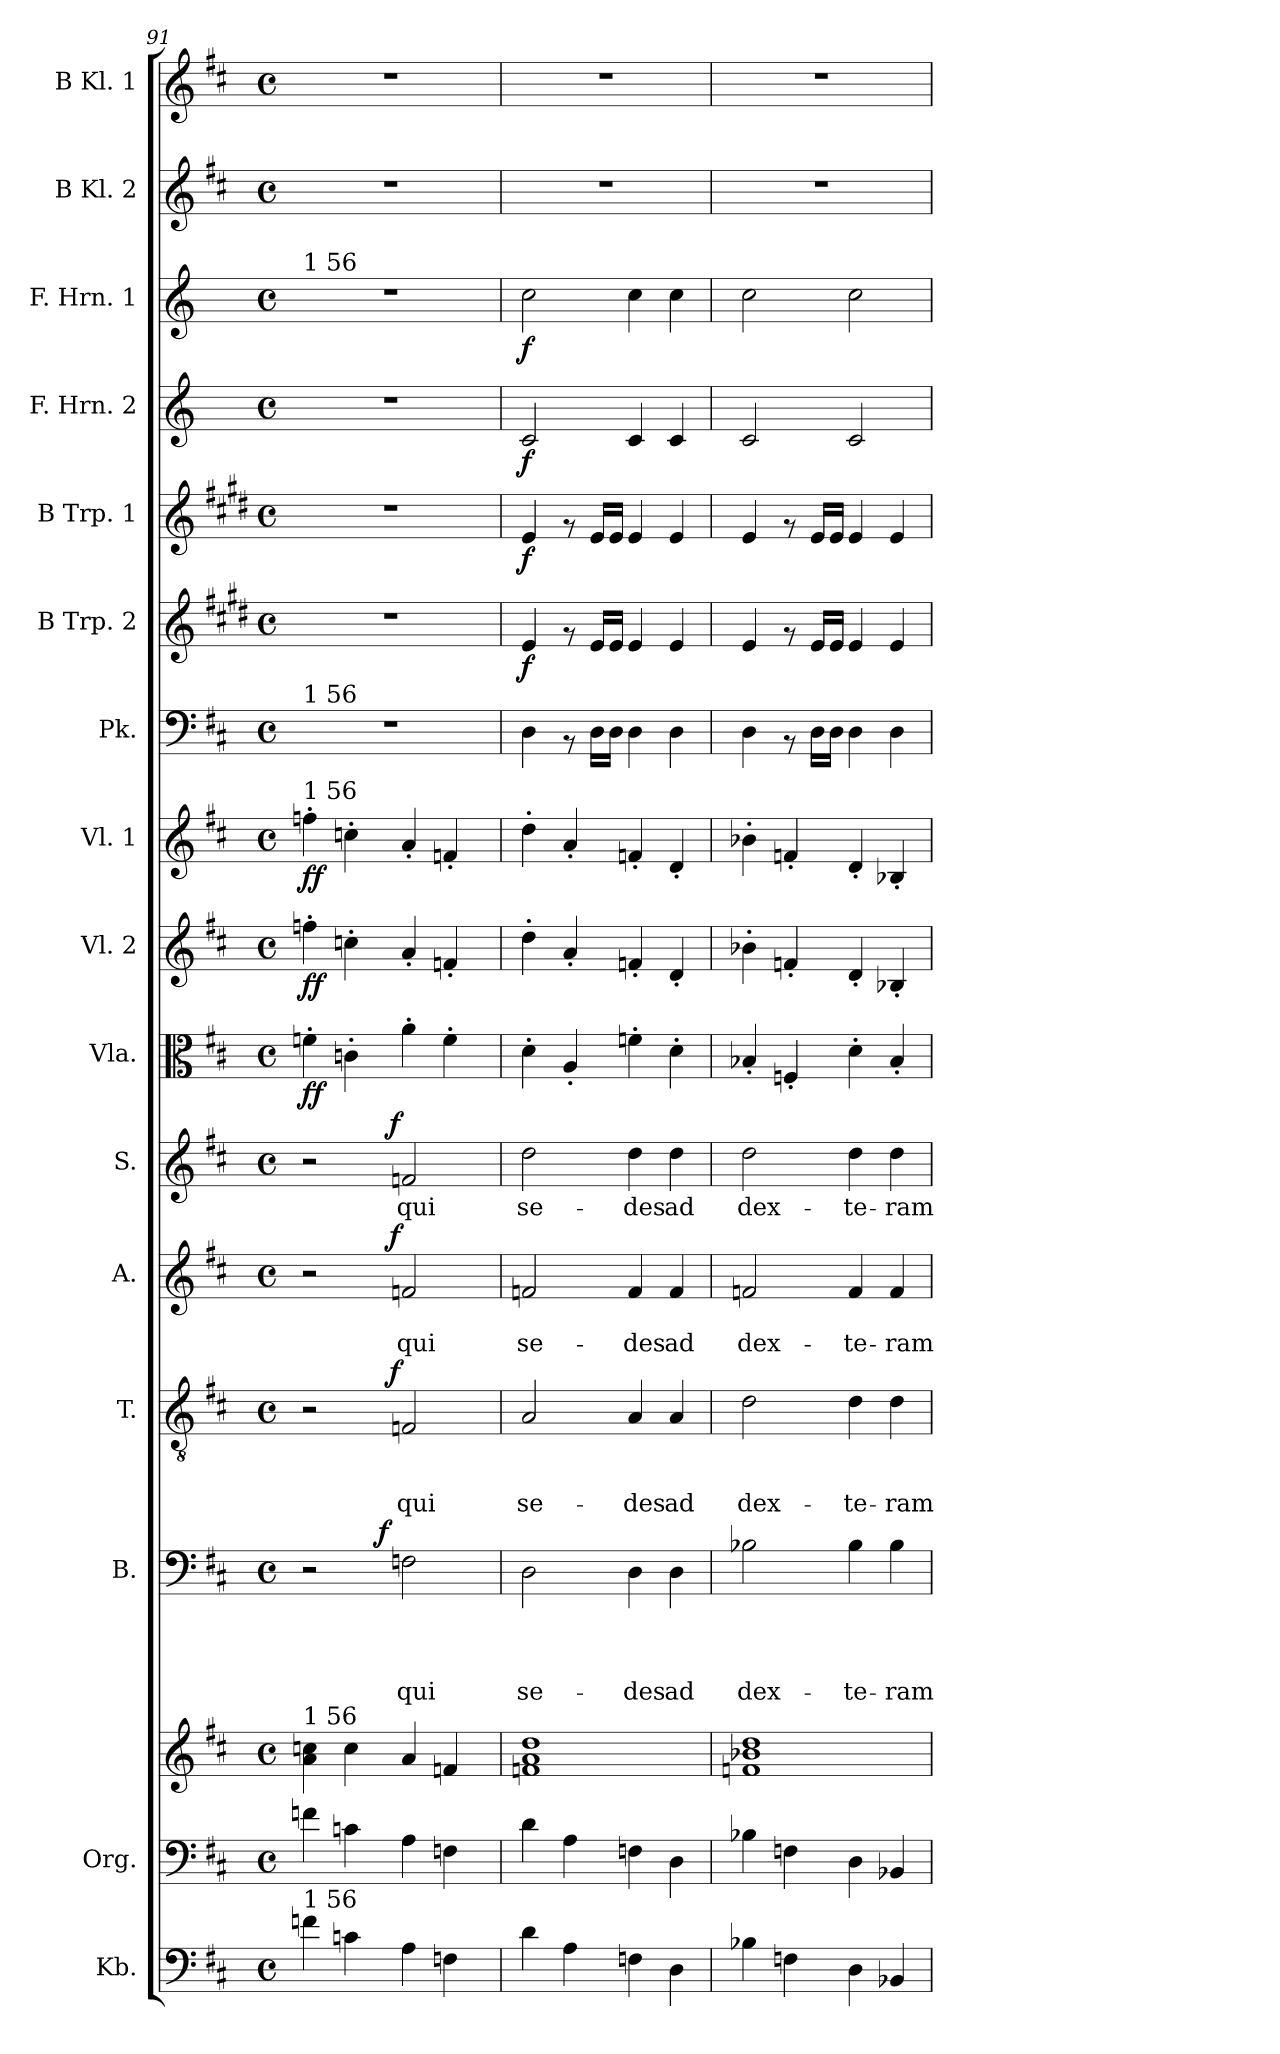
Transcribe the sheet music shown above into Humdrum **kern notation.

**kern	**kern	**kern	**kern	**text	**text	**text	**text	**dynam	**kern	**text	**text	**text	**dynam	**kern	**text	**text	**dynam	**kern	**text	**dynam	**kern	**dynam	**kern	**dynam	**kern	**dynam	**kern	**kern	**dynam	**kern	**dynam	**kern	**dynam	**kern	**dynam	**kern	**kern
*part16	*part15	*part15	*part14	*part14	*part14	*part14	*part14	*part14	*part13	*part13	*part13	*part13	*part13	*part12	*part12	*part12	*part12	*part11	*part11	*part11	*part10	*part10	*part9	*part9	*part8	*part8	*part7	*part6	*part6	*part5	*part5	*part4	*part4	*part3	*part3	*part2	*part1
*staff17	*staff16	*staff15	*staff14	*staff14	*staff14	*staff14	*staff14	*staff14	*staff13	*staff13	*staff13	*staff13	*staff13	*staff12	*staff12	*staff12	*staff12	*staff11	*staff11	*staff11	*staff10	*staff10	*staff9	*staff9	*staff8	*staff8	*staff7	*staff6	*staff6	*staff5	*staff5	*staff4	*staff4	*staff3	*staff3	*staff2	*staff1
*I"Kb.	*I"Org.	*	*I"B.	*	*	*	*	*	*I"T.	*	*	*	*	*I"A.	*	*	*	*I"S.	*	*	*I"Vla.	*	*I"Vl. 2	*	*I"Vl. 1	*	*I"Pk.	*I"B Trp. 2	*	*I"B Trp. 1	*	*I"F. Hrn. 2	*	*I"F. Hrn. 1	*	*I"B Kl. 2	*I"B Kl. 1
*I'Kb.	*	*	*I'B.	*	*	*	*	*	*I'T.	*	*	*	*	*I'A.	*	*	*	*I'S.	*	*	*I'Vla.	*	*I'Vl. 2	*	*I'Vl. 1	*	*I'Pk.	*I'B Trp. 2	*	*I'B Trp. 1	*	*I'F. Hrn. 2	*	*I'F. Hrn. 1	*	*I'B Kl. 2	*I'B Kl. 1
!!LO:PB:g=z
*clefF4	*clefF4	*clefG2	*clefF4	*	*	*	*	*	*clefGv2	*	*	*	*	*clefG2	*	*	*	*clefG2	*	*	*clefC3	*	*clefG2	*	*clefG2	*	*clefF4	*clefG2	*	*clefG2	*	*clefG2	*	*clefG2	*	*clefG2	*clefG2
*	*	*	*	*	*	*	*	*	*	*	*	*	*	*	*	*	*	*	*	*	*	*	*	*	*	*	*	*ITrd1c2	*	*ITrd1c2	*	*ITrd-1c-2	*	*ITrd-1c-2	*	*	*
*k[f#c#]	*k[f#c#]	*k[f#c#]	*k[f#c#]	*	*	*	*	*	*k[f#c#]	*	*	*	*	*k[f#c#]	*	*	*	*k[f#c#]	*	*	*k[f#c#]	*	*k[f#c#]	*	*k[f#c#]	*	*k[f#c#]	*k[f#c#]	*	*k[f#c#]	*	*k[f#c#]	*	*k[f#c#]	*	*k[f#c#]	*k[f#c#]
*D:	*D:	*D:	*D:	*	*	*	*	*	*D:	*	*	*	*	*D:	*	*	*	*D:	*	*	*D:	*	*D:	*	*D:	*	*D:	*D:	*	*D:	*	*D:	*	*D:	*	*D:	*D:
*M4/4	*M4/4	*M4/4	*M4/4	*	*	*	*	*	*M4/4	*	*	*	*	*M4/4	*	*	*	*M4/4	*	*	*M4/4	*	*M4/4	*	*M4/4	*	*M4/4	*M4/4	*	*M4/4	*	*M4/4	*	*M4/4	*	*M4/4	*M4/4
*met(c)	*met(c)	*met(c)	*met(c)	*	*	*	*	*	*met(c)	*	*	*	*	*met(c)	*	*	*	*met(c)	*	*	*met(c)	*	*met(c)	*	*met(c)	*	*met(c)	*met(c)	*	*met(c)	*	*met(c)	*	*met(c)	*	*met(c)	*met(c)
=91	=91	=91	=91	=91	=91	=91	=91	=91	=91	=91	=91	=91	=91	=91	=91	=91	=91	=91	=91	=91	=91	=91	=91	=91	=91	=91	=91	=91	=91	=91	=91	=91	=91	=91	=91	=91	=91
!	!	!	!	!	!	!	!	!	!	!	!	!	!	!	!	!	!	!	!	!	!	!	!	!	!	!	!	!	!	!	!	!	!	!LO:TX:a:t=1 56	!	!	!
!	!	!	!	!	!	!	!	!	!	!	!	!	!	!	!	!	!	!	!	!	!	!	!	!	!	!	!LO:TX:a:t=1 56	!	!	!	!	!	!	!	!	!	!
!	!	!	!	!	!	!	!	!	!	!	!	!	!	!	!	!	!	!	!	!	!	!	!	!	!LO:TX:a:t=1 56	!	!	!	!	!	!	!	!	!	!	!	!
!	!	!	!	!	!	!	!	!	!	!	!	!	!	!	!	!	!	!LO:TX:a:t=1 56	!	!	!	!	!	!	!	!	!	!	!	!	!	!	!	!	!	!	!
!	!	!LO:TX:a:t=1 56	!	!	!	!	!	!	!	!	!	!	!	!	!	!	!	!	!	!	!	!	!	!	!	!	!	!	!	!	!	!	!	!	!	!	!
!LO:TX:a:t=1 56	!	!	!	!	!	!	!	!	!	!	!	!	!	!	!	!	!	!	!	!	!	!	!	!	!	!	!	!	!	!	!	!	!	!	!	!	!
!	!	!	!	!	!	!	!	!	!	!	!	!	!	!	!	!	!	!	!	!	!	!LO:DY:b	!	!LO:DY:b	!	!LO:DY:b	!	!	!	!	!	!	!	!	!	!	!
*	*	*	*^	*	*	*	*	*	*^	*	*	*	*	*^	*	*	*	*^	*	*	*	*	*	*	*	*	*	*	*	*	*	*	*	*	*	*	*
4fn\	4fn\	4a\ 4ccn\	2r	4..ryy	.	.	.	.	.	2r	4...ryy	.	.	.	.	2r	4...ryy	.	.	.	2r	4...ryy	.	.	4fn'>\	ff	4ffn'>\	ff	4ffn'>\	ff	1r	1r	.	1r	.	1r	.	1r	.	1r	1r
4cn\	4cn\	4cc\	.	.	.	.	.	.	.	.	.	.	.	.	.	.	.	.	.	.	.	.	.	.	4cn'>\	.	4ccn'>\	.	4ccn'>\	.	.	.	.	.	.	.	.	.	.	.	.
!	!	!	!	!	!	!	!	!	!LO:DY:a	!	!	!	!	!	!	!	!	!	!	!	!	!	!	!	!	!	!	!	!	!	!	!	!	!	!	!	!	!	!	!	!
.	.	.	.	2ryy	.	.	.	.	f	.	.	.	.	.	.	.	.	.	.	.	.	.	.	.	.	.	.	.	.	.	.	.	.	.	.	.	.	.	.	.	.
!	!	!	!	!	!	!	!	!	!	!	!	!	!	!	!LO:DY:a	!	!	!	!	!LO:DY:a	!	!	!	!LO:DY:a	!	!	!	!	!	!	!	!	!	!	!	!	!	!	!	!	!
.	.	.	.	.	.	.	.	.	.	.	2ryy	.	.	.	f	.	2ryy	.	.	f	.	2ryy	.	f	.	.	.	.	.	.	.	.	.	.	.	.	.	.	.	.	.
!	!	!	!	!	!	!	!	!LO:LY:b	!	!	!	!	!	!LO:LY:b	!	!	!	!	!LO:LY:b	!	!	!	!LO:LY:b	!	!	!	!	!	!	!	!	!	!	!	!	!	!	!	!	!	!
4A\	4A\	4a/	2Fn\	.	.	.	.	qui	.	2Fn/	.	.	.	qui	.	2fn/	.	.	qui	.	2fn/	.	qui	.	4a'>\	.	4a'</	.	4a'</	.	.	.	.	.	.	.	.	.	.	.	.
4Fn\	4Fn\	4fn/	.	.	.	.	.	.	.	.	.	.	.	.	.	.	.	.	.	.	.	.	.	.	4f'>\	.	4fn'</	.	4fn'</	.	.	.	.	.	.	.	.	.	.	.	.
.	.	.	.	16ryy	.	.	.	.	.	.	.	.	.	.	.	.	.	.	.	.	.	.	.	.	.	.	.	.	.	.	.	.	.	.	.	.	.	.	.	.	.
.	.	.	.	.	.	.	.	.	.	.	32ryy	.	.	.	.	.	32ryy	.	.	.	.	32ryy	.	.	.	.	.	.	.	.	.	.	.	.	.	.	.	.	.	.	.
=92	=92	=92	=92	=92	=92	=92	=92	=92	=92	=92	=92	=92	=92	=92	=92	=92	=92	=92	=92	=92	=92	=92	=92	=92	=92	=92	=92	=92	=92	=92	=92	=92	=92	=92	=92	=92	=92	=92	=92	=92	=92
!	!	!	!	!	!	!	!	!LO:LY:b	!	!	!	!	!	!LO:LY:b	!	!	!	!	!LO:LY:b	!	!	!	!LO:LY:b	!	!	!	!	!	!	!	!	!	!LO:DY:b	!	!LO:DY:b	!	!LO:DY:b	!	!LO:DY:b	!	!
*	*	*	*v	*v	*	*	*	*	*	*	*	*	*	*	*	*v	*v	*	*	*	*v	*v	*	*	*	*	*	*	*	*	*	*	*	*	*	*	*	*	*	*	*
*	*	*	*	*	*	*	*	*	*v	*v	*	*	*	*	*	*	*	*	*	*	*	*	*	*	*	*	*	*	*	*	*	*	*	*	*	*	*	*
4d\	4d\	1fn 1a 1dd	2D\	.	.	.	se-	.	2A/	.	.	se-	.	2fn/	.	se-	.	2dd\	se-	.	4d'>\	.	4dd'>\	.	4dd'>\	.	4D\	4d/	f	4d/	f	2d/	f	2dd\	f	1r	1r
4A\	4A\	.	.	.	.	.	.	.	.	.	.	.	.	.	.	.	.	.	.	.	4A'</	.	4a'</	.	4a'</	.	8rAA	8rf	.	8rf	.	.	.	.	.	.	.
.	.	.	.	.	.	.	.	.	.	.	.	.	.	.	.	.	.	.	.	.	.	.	.	.	.	.	16D\LL	16d/LL	.	16d/LL	.	.	.	.	.	.	.
.	.	.	.	.	.	.	.	.	.	.	.	.	.	.	.	.	.	.	.	.	.	.	.	.	.	.	16D\JJ	16d/JJ	.	16d/JJ	.	.	.	.	.	.	.
!	!	!	!	!	!	!	!LO:LY:b	!	!	!	!	!LO:LY:b	!	!	!	!LO:LY:b	!	!	!LO:LY:b	!	!	!	!	!	!	!	!	!	!	!	!	!	!	!	!	!	!
4Fn\	4Fn\	.	4D\	.	.	.	-des	.	4A/	.	.	-des	.	4f/	.	-des	.	4dd\	-des	.	4fn'>\	.	4fn'</	.	4fn'</	.	4D\	4d/	.	4d/	.	4d/	.	4dd\	.	.	.
!	!	!	!	!	!	!	!LO:LY:b	!	!	!	!	!LO:LY:b	!	!	!	!LO:LY:b	!	!	!LO:LY:b	!	!	!	!	!	!	!	!	!	!	!	!	!	!	!	!	!	!
4D\	4D\	.	4D\	.	.	.	ad	.	4A/	.	.	ad	.	4f/	.	ad	.	4dd\	ad	.	4d'>\	.	4d'</	.	4d'</	.	4D\	4d/	.	4d/	.	4d/	.	4dd\	.	.	.
=93	=93	=93	=93	=93	=93	=93	=93	=93	=93	=93	=93	=93	=93	=93	=93	=93	=93	=93	=93	=93	=93	=93	=93	=93	=93	=93	=93	=93	=93	=93	=93	=93	=93	=93	=93	=93	=93
!	!	!	!	!	!	!	!LO:LY:b	!	!	!	!	!LO:LY:b	!	!	!	!LO:LY:b	!	!	!LO:LY:b	!	!	!	!	!	!	!	!	!	!	!	!	!	!	!	!	!	!
4B-X\	4B-X\	1fn 1b-X 1dd	2B-X\	.	.	.	dex-	.	2d\	.	.	dex-	.	2fn/	.	dex-	.	2dd\	dex-	.	4B-X'</	.	4b-X'>\	.	4b-X'>\	.	4D\	4d/	.	4d/	.	2d/	.	2dd\	.	1r	1r
4Fn\	4Fn\	.	.	.	.	.	.	.	.	.	.	.	.	.	.	.	.	.	.	.	4Fn'</	.	4fn'</	.	4fn'</	.	8rAA	8rf	.	8rf	.	.	.	.	.	.	.
.	.	.	.	.	.	.	.	.	.	.	.	.	.	.	.	.	.	.	.	.	.	.	.	.	.	.	16D\LL	16d/LL	.	16d/LL	.	.	.	.	.	.	.
.	.	.	.	.	.	.	.	.	.	.	.	.	.	.	.	.	.	.	.	.	.	.	.	.	.	.	16D\JJ	16d/JJ	.	16d/JJ	.	.	.	.	.	.	.
!	!	!	!	!	!	!	!LO:LY:b	!	!	!	!	!LO:LY:b	!	!	!	!LO:LY:b	!	!	!LO:LY:b	!	!	!	!	!	!	!	!	!	!	!	!	!	!	!	!	!	!
4D\	4D\	.	4B-\	.	.	.	-te-	.	4d\	.	.	-te-	.	4f/	.	-te-	.	4dd\	-te-	.	4d'>\	.	4d'</	.	4d'</	.	4D\	4d/	.	4d/	.	2d/	.	2dd\	.	.	.
!	!	!	!	!	!	!	!LO:LY:b	!	!	!	!	!LO:LY:b	!	!	!	!LO:LY:b	!	!	!LO:LY:b	!	!	!	!	!	!	!	!	!	!	!	!	!	!	!	!	!	!
4BB-X/	4BB-X/	.	4B-\	.	.	.	-ram	.	4d\	.	.	-ram	.	4f/	.	-ram	.	4dd\	-ram	.	4B-'</	.	4B-X'</	.	4B-X'</	.	4D\	4d/	.	4d/	.	.	.	.	.	.	.
=	=	=	=	=	=	=	=	=	=	=	=	=	=	=	=	=	=	=	=	=	=	=	=	=	=	=	=	=	=	=	=	=	=	=	=	=	=
*-	*-	*-	*-	*-	*-	*-	*-	*-	*-	*-	*-	*-	*-	*-	*-	*-	*-	*-	*-	*-	*-	*-	*-	*-	*-	*-	*-	*-	*-	*-	*-	*-	*-	*-	*-	*-	*-
